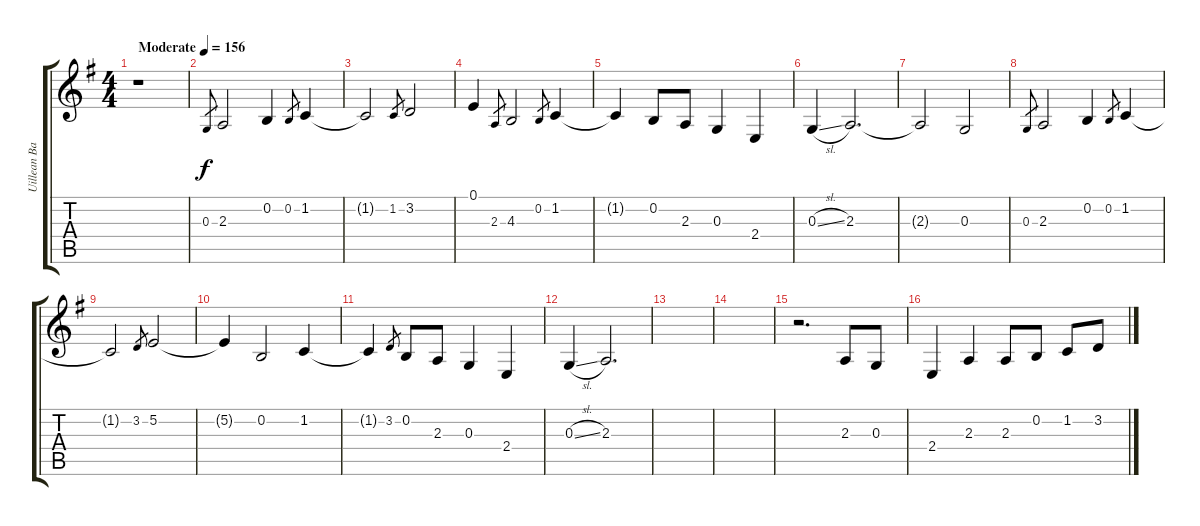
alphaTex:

\track ("Uillean Bagpipes" "Uillean Ba") {instrument bagpipe}
\staff {score tabs}
\tuning (E4 B3 G3 D3 A2 E2) {hide}
\ts (4 4)
\tempo (156 "Moderate")
\clef g2
\ks g
r.1{dy f instrument bagpipe} |
0.3.8{gr} 2.3.2 0.2.4 0.2.8{gr} 1.2.4 |
1.2{t}.2 1.2.8{gr} 3.2.2 |
0.1.4 2.3.8{gr} 4.3.2 0.2.8{gr} 1.2.4 |
1.2{t}.4 0.2.8 2.3.8 0.3.4 2.4.4 |
0.3{sl}.4 2.3.2{d} |
2.3{t}.2 0.3.2 |
0.3.8{gr} 2.3.2 0.2.4 0.2.8{gr} 1.2.4 |
1.2{t}.2 3.2.8{gr} 5.2.2 |
5.2{t}.4 0.2.2 1.2.4 |
1.2{t}.4 3.2.8{gr} 0.2.8 2.3.8 0.3.4 2.4.4 |
0.3{sl}.4 2.3.2{d} |
|
|
r.2{d} 2.3.8 0.3.8 |
2.4.4 2.3.4 2.3.8 0.2.8 1.2.8 3.2.8
